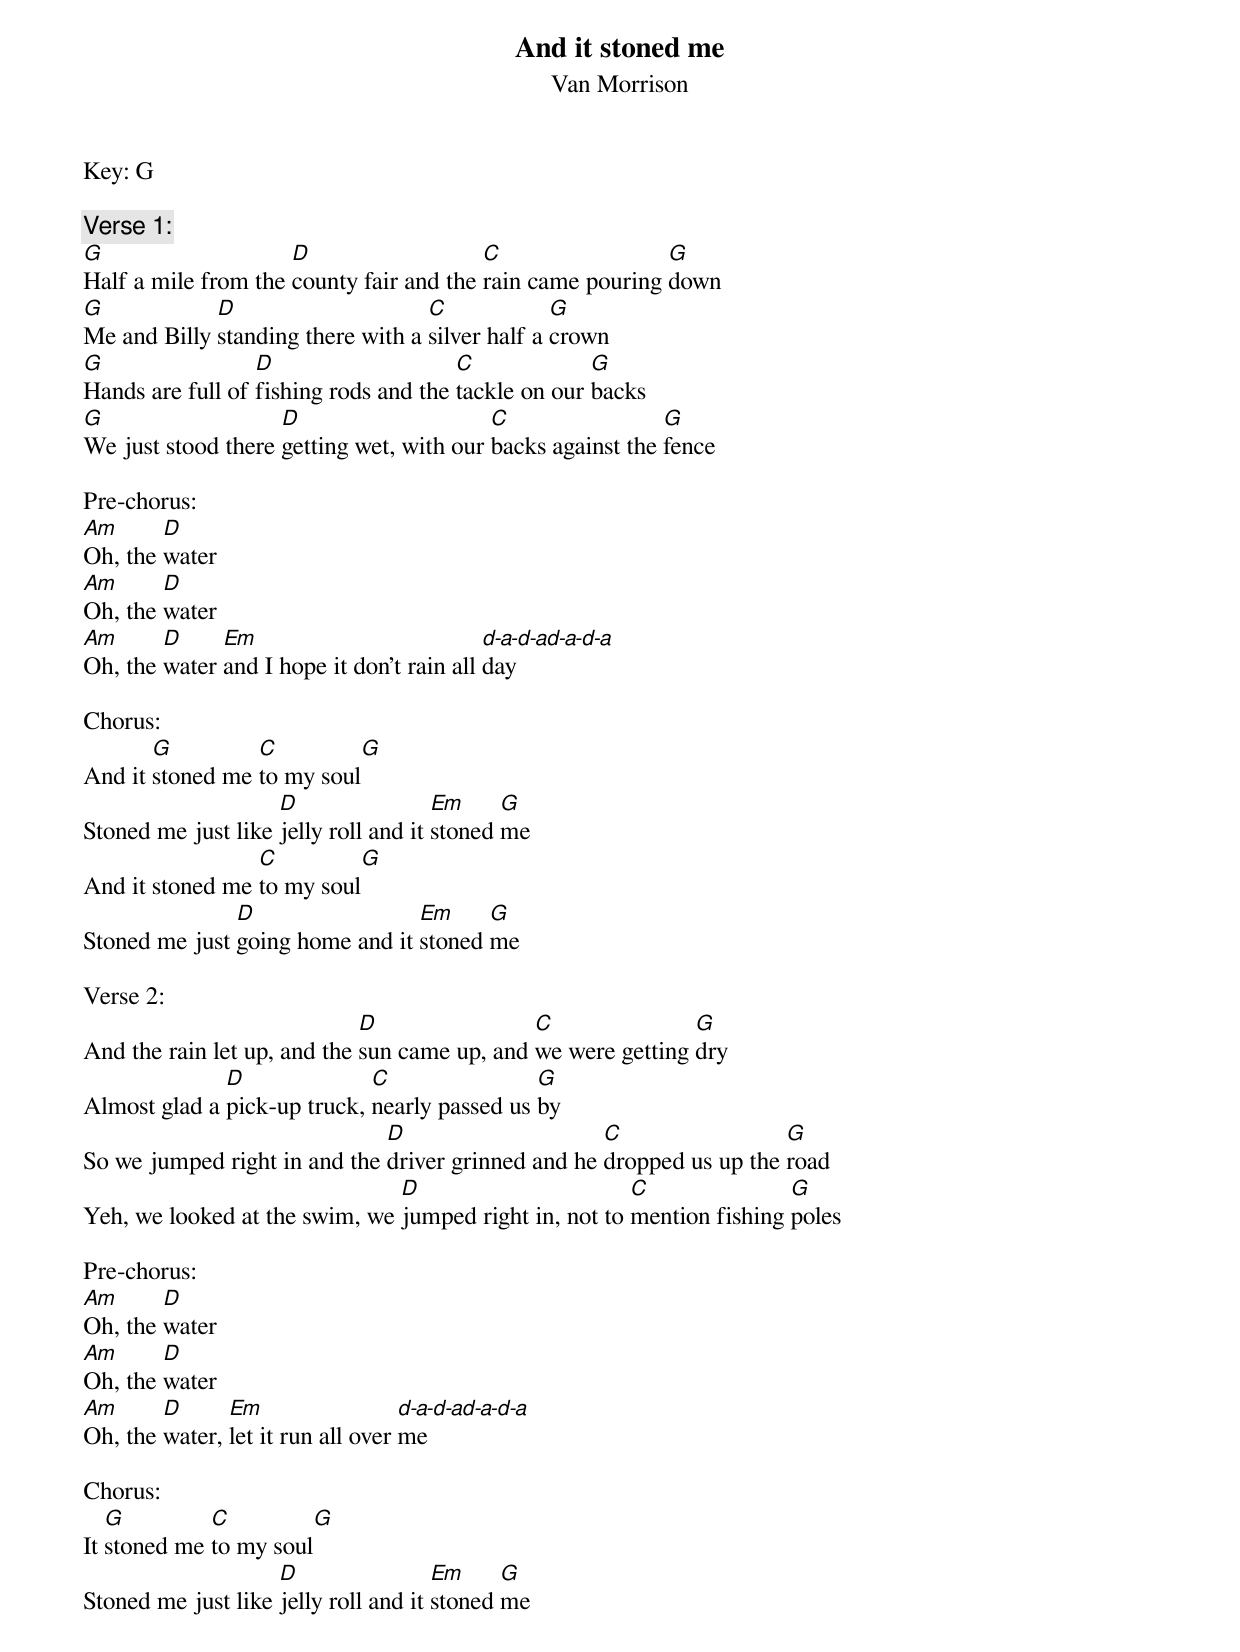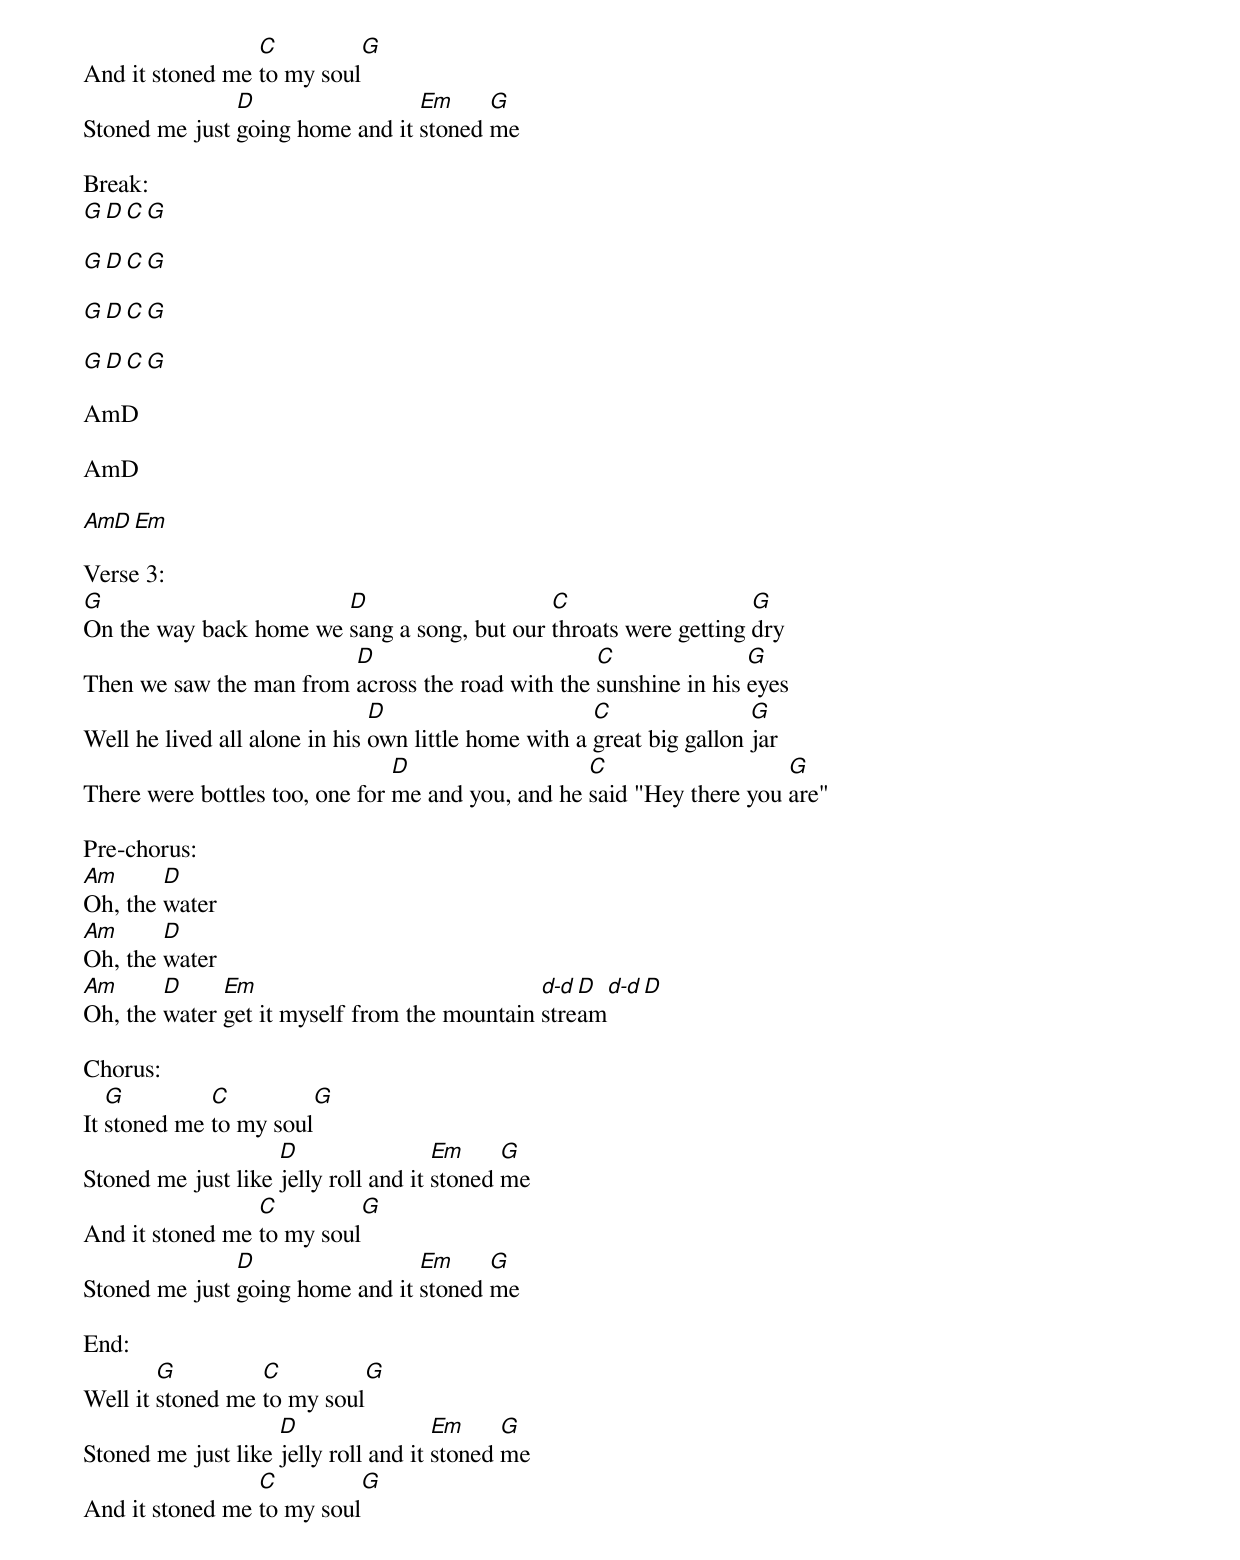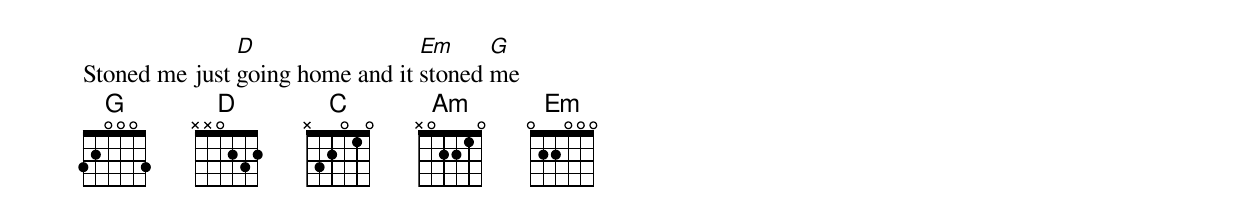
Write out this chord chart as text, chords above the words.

And it stoned me
Van Morrison
Key: G

Verse 1:
G                    D                   C                 G
Half a mile from the county fair and the rain came pouring down
G            D                     C             G
Me and Billy standing there with a silver half a crown
G                 D                    C             G
Hands are full of fishing rods and the tackle on our backs
G                   D                     C                 G
We just stood there getting wet, with our backs against the fence

Pre-chorus:
Am      D
Oh, the water
Am      D
Oh, the water
Am      D     Em                           d-a-d-ad-a-d-a
Oh, the water and I hope it don't rain all day

Chorus:
       G         C          G
And it stoned me to my soul
                    D                 Em     G
Stoned me just like jelly roll and it stoned me
                 C          G
And it stoned me to my soul
               D                 Em     G
Stoned me just going home and it stoned me

Verse 2:
                             D                C               G
And the rain let up, and the sun came up, and we were getting dry
              D              C                G
Almost glad a pick-up truck, nearly passed us by
                              D                     C                 G
So we jumped right in and the driver grinned and he dropped us up the road
                               D                       C               G
Yeh, we looked at the swim, we jumped right in, not to mention fishing poles

Pre-chorus:
Am      D
Oh, the water
Am      D
Oh, the water
Am      D      Em                  d-a-d-ad-a-d-a
Oh, the water, let it run all over me

Chorus:
   G         C          G
It stoned me to my soul
                    D                 Em     G
Stoned me just like jelly roll and it stoned me
                 C          G
And it stoned me to my soul
               D                 Em     G
Stoned me just going home and it stoned me

Break:
G D C  G

G D C  G

G D C  G

G D C  G

AmD

AmD

AmD Em

Verse 3:
G                       D                    C                    G
On the way back home we sang a song, but our throats were getting dry
                         D                        C               G
Then we saw the man from across the road with the sunshine in his eyes
                               D                      C                G
Well he lived all alone in his own little home with a great big gallon jar
                                D                  C                   G
There were bottles too, one for me and you, and he said "Hey there you are"

Pre-chorus:
Am      D
Oh, the water
Am      D
Oh, the water
Am      D     Em                              d-d D  d-d D
Oh, the water get it myself from the mountain stream

Chorus:
   G         C          G
It stoned me to my soul
                    D                 Em     G
Stoned me just like jelly roll and it stoned me
                 C          G
And it stoned me to my soul
               D                 Em     G
Stoned me just going home and it stoned me

End:
        G         C          G
Well it stoned me to my soul
                    D                 Em     G
Stoned me just like jelly roll and it stoned me
                 C          G
And it stoned me to my soul
               D                 Em     G
Stoned me just going home and it stoned me
